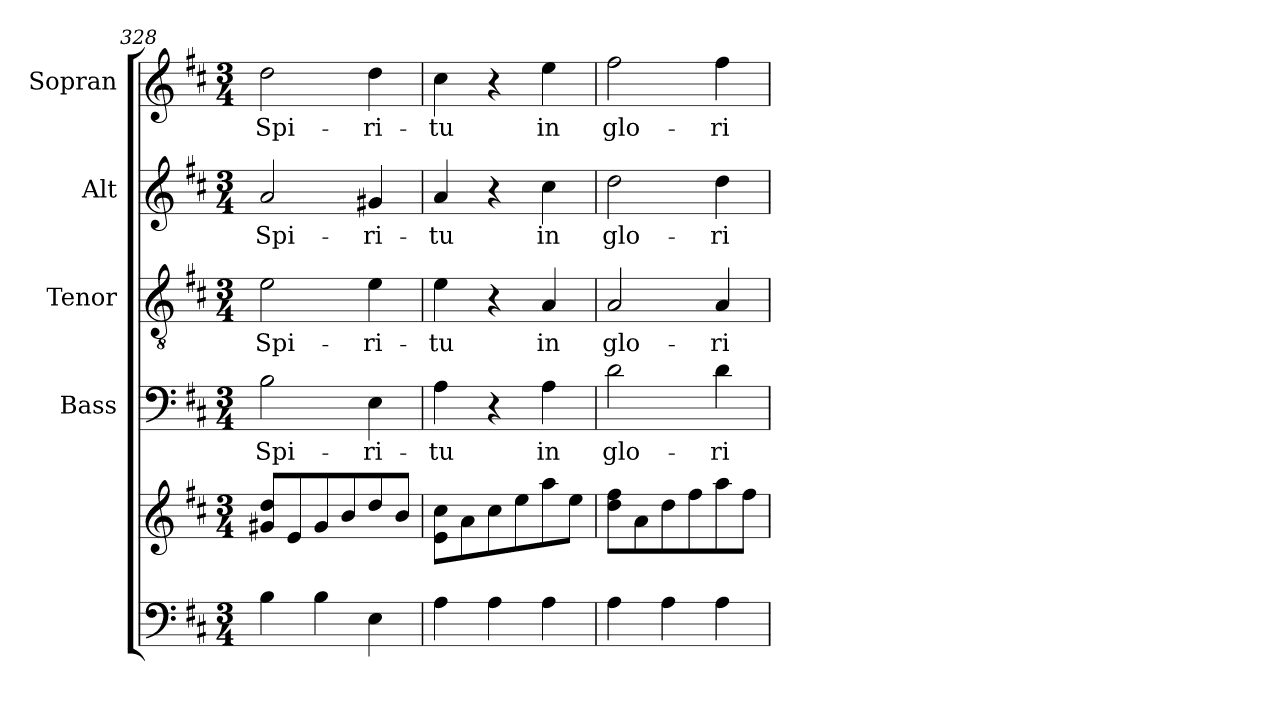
**kern	**kern	**kern	**text	**kern	**text	**kern	**text	**kern	**text
*part5	*part5	*part4	*part4	*part3	*part3	*part2	*part2	*part1	*part1
*staff6	*staff5	*staff4	*staff4	*staff3	*staff3	*staff2	*staff2	*staff1	*staff1
*	*	*I"Bass	*	*I"Tenor	*	*I"Alt	*	*I"Sopran	*
*	*	*I'B.	*	*I'T.	*	*I'A.	*	*I'S.	*
*clefF4	*clefG2	*clefF4	*	*clefGv2	*	*clefG2	*	*clefG2	*
*k[f#c#]	*k[f#c#]	*k[f#c#]	*	*k[f#c#]	*	*k[f#c#]	*	*k[f#c#]	*
*D:	*D:	*D:	*	*D:	*	*D:	*	*D:	*
*M3/4	*M3/4	*M3/4	*	*M3/4	*	*M3/4	*	*M3/4	*
=328	=328	=328	=328	=328	=328	=328	=328	=328	=328
!	!	!	!LO:LY:b	!	!LO:LY:b	!	!LO:LY:b	!	!LO:LY:b
4B\	8g#X/ 8dd/L	2B\	Spi-	2e\	Spi-	2a/	Spi-	2dd\	Spi-
.	8e/	.	.	.	.	.	.	.	.
4B\	8g#/	.	.	.	.	.	.	.	.
.	8b/	.	.	.	.	.	.	.	.
!	!	!	!LO:LY:b	!	!LO:LY:b	!	!LO:LY:b	!	!LO:LY:b
4E\	8dd/	4E\	-ri-	4e\	-ri-	4g#X/	-ri-	4dd\	-ri-
.	8b/J	.	.	.	.	.	.	.	.
=329	=329	=329	=329	=329	=329	=329	=329	=329	=329
!	!	!	!LO:LY:b	!	!LO:LY:b	!	!LO:LY:b	!	!LO:LY:b
4A\	8e\ 8cc#\L	4A\	-tu	4e\	-tu	4a/	-tu	4cc#\	-tu
.	8a\	.	.	.	.	.	.	.	.
4A\	8cc#\	4r	.	4r	.	4r	.	4r	.
.	8ee\	.	.	.	.	.	.	.	.
!	!	!	!LO:LY:b	!	!LO:LY:b	!	!LO:LY:b	!	!LO:LY:b
4A\	8aa\	4A\	in	4A/	in	4cc#\	in	4ee\	in
.	8ee\J	.	.	.	.	.	.	.	.
=330	=330	=330	=330	=330	=330	=330	=330	=330	=330
!	!	!	!LO:LY:b	!	!LO:LY:b	!	!LO:LY:b	!	!LO:LY:b
4A\	8dd\ 8ff#\L	2d\	glo-	2A/	glo-	2dd\	glo-	2ff#\	glo-
.	8a\	.	.	.	.	.	.	.	.
4A\	8dd\	.	.	.	.	.	.	.	.
.	8ff#\	.	.	.	.	.	.	.	.
!	!	!	!LO:LY:b	!	!LO:LY:b	!	!LO:LY:b	!	!LO:LY:b
4A\	8aa\	4d\	-ri-	4A/	-ri-	4dd\	-ri-	4ff#\	-ri-
.	8ff#\J	.	.	.	.	.	.	.	.
=	=	=	=	=	=	=	=	=	=
*-	*-	*-	*-	*-	*-	*-	*-	*-	*-
